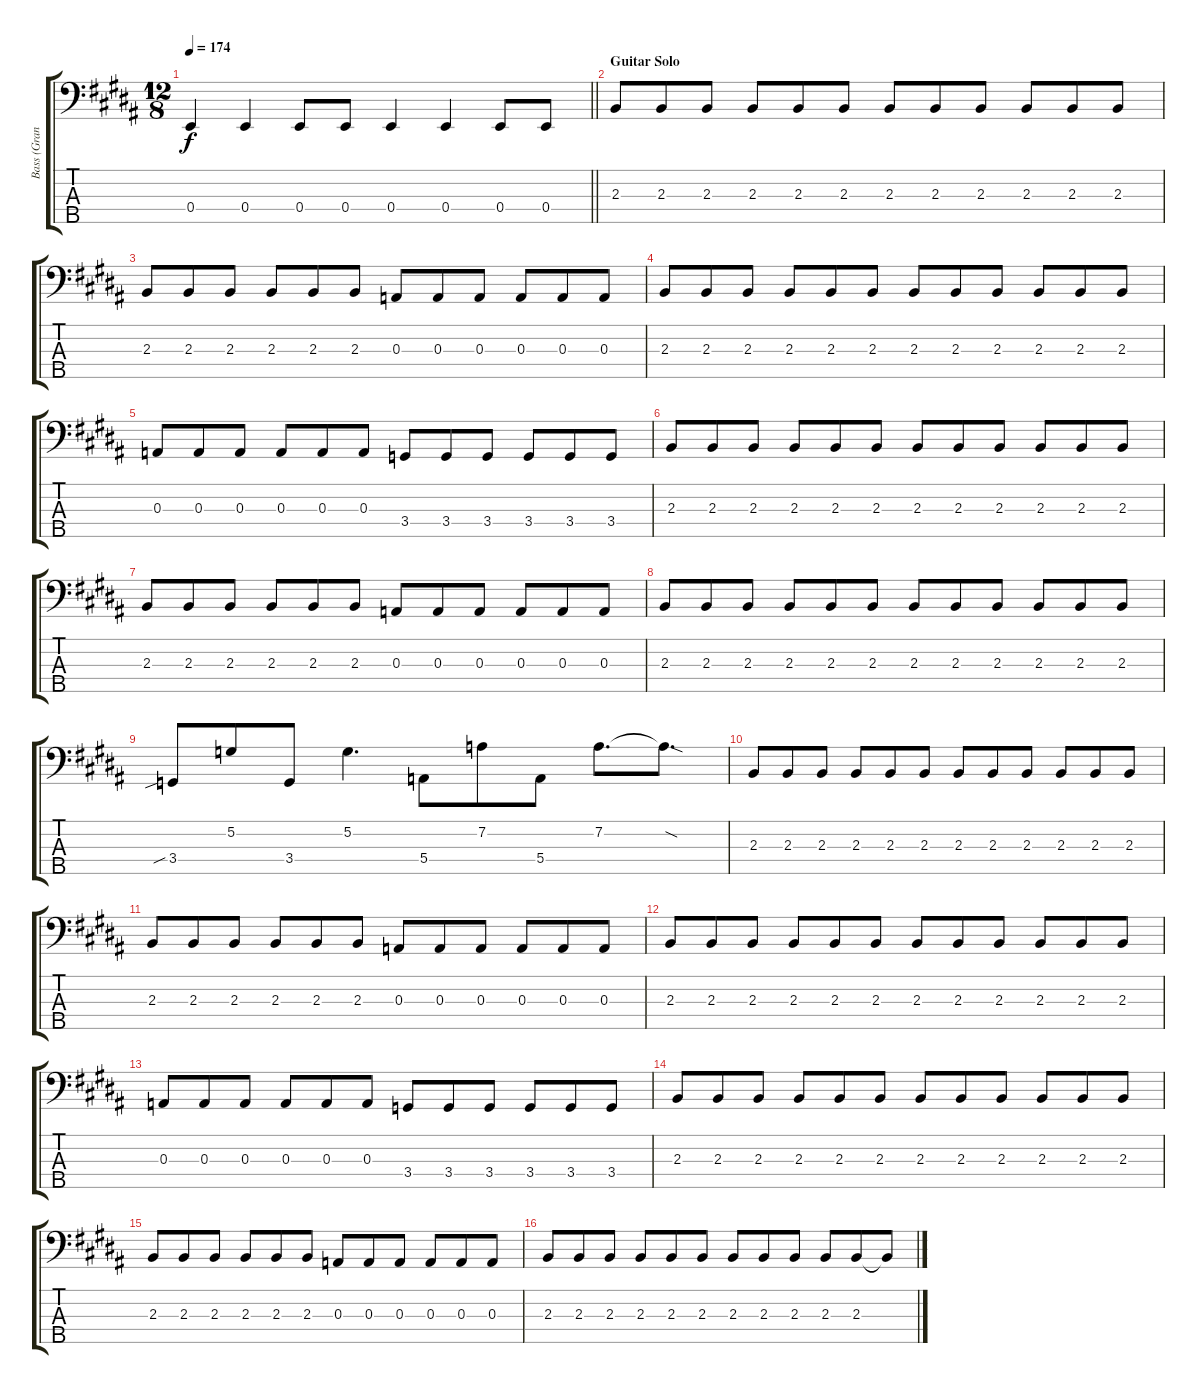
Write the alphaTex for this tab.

\track ("Bass (Granovskij)" "Bass (Gran") {instrument electricbassfinger}
\staff {score tabs}
\tuning (G2 D2 A1 E1 B0) {hide}
\ts (12 8)
\tempo 174
\clef f4
\barLineRight lightlight
\ks b
0.4.4{dy f} 0.4.4 0.4.8 0.4.8 0.4.4 0.4.4 0.4.8 0.4.8 |
\section ("" "Guitar Solo")
2.3.8 2.3.8 2.3.8 2.3.8 2.3.8 2.3.8 2.3.8 2.3.8 2.3.8 2.3.8 2.3.8 2.3.8 |
2.3.8 2.3.8 2.3.8 2.3.8 2.3.8 2.3.8 0.3.8 0.3.8 0.3.8 0.3.8 0.3.8 0.3.8 |
2.3.8 2.3.8 2.3.8 2.3.8 2.3.8 2.3.8 2.3.8 2.3.8 2.3.8 2.3.8 2.3.8 2.3.8 |
0.3.8 0.3.8 0.3.8 0.3.8 0.3.8 0.3.8 3.4.8 3.4.8 3.4.8 3.4.8 3.4.8 3.4.8 |
2.3.8 2.3.8 2.3.8 2.3.8 2.3.8 2.3.8 2.3.8 2.3.8 2.3.8 2.3.8 2.3.8 2.3.8 |
2.3.8 2.3.8 2.3.8 2.3.8 2.3.8 2.3.8 0.3.8 0.3.8 0.3.8 0.3.8 0.3.8 0.3.8 |
2.3.8 2.3.8 2.3.8 2.3.8 2.3.8 2.3.8 2.3.8 2.3.8 2.3.8 2.3.8 2.3.8 2.3.8 |
3.4{sib}.8 5.2.8 3.4.8 5.2.4{d} 5.4.8 7.2.8 5.4.8 7.2.8{d} 7.2{sod t}.8{d} |
2.3.8 2.3.8 2.3.8 2.3.8 2.3.8 2.3.8 2.3.8 2.3.8 2.3.8 2.3.8 2.3.8 2.3.8 |
2.3.8 2.3.8 2.3.8 2.3.8 2.3.8 2.3.8 0.3.8 0.3.8 0.3.8 0.3.8 0.3.8 0.3.8 |
2.3.8 2.3.8 2.3.8 2.3.8 2.3.8 2.3.8 2.3.8 2.3.8 2.3.8 2.3.8 2.3.8 2.3.8 |
0.3.8 0.3.8 0.3.8 0.3.8 0.3.8 0.3.8 3.4.8 3.4.8 3.4.8 3.4.8 3.4.8 3.4.8 |
2.3.8 2.3.8 2.3.8 2.3.8 2.3.8 2.3.8 2.3.8 2.3.8 2.3.8 2.3.8 2.3.8 2.3.8 |
2.3.8 2.3.8 2.3.8 2.3.8 2.3.8 2.3.8 0.3.8 0.3.8 0.3.8 0.3.8 0.3.8 0.3.8 |
2.3.8 2.3.8 2.3.8 2.3.8 2.3.8 2.3.8 2.3.8 2.3.8 2.3.8 2.3.8 2.3.8 2.3{ss t}.8
